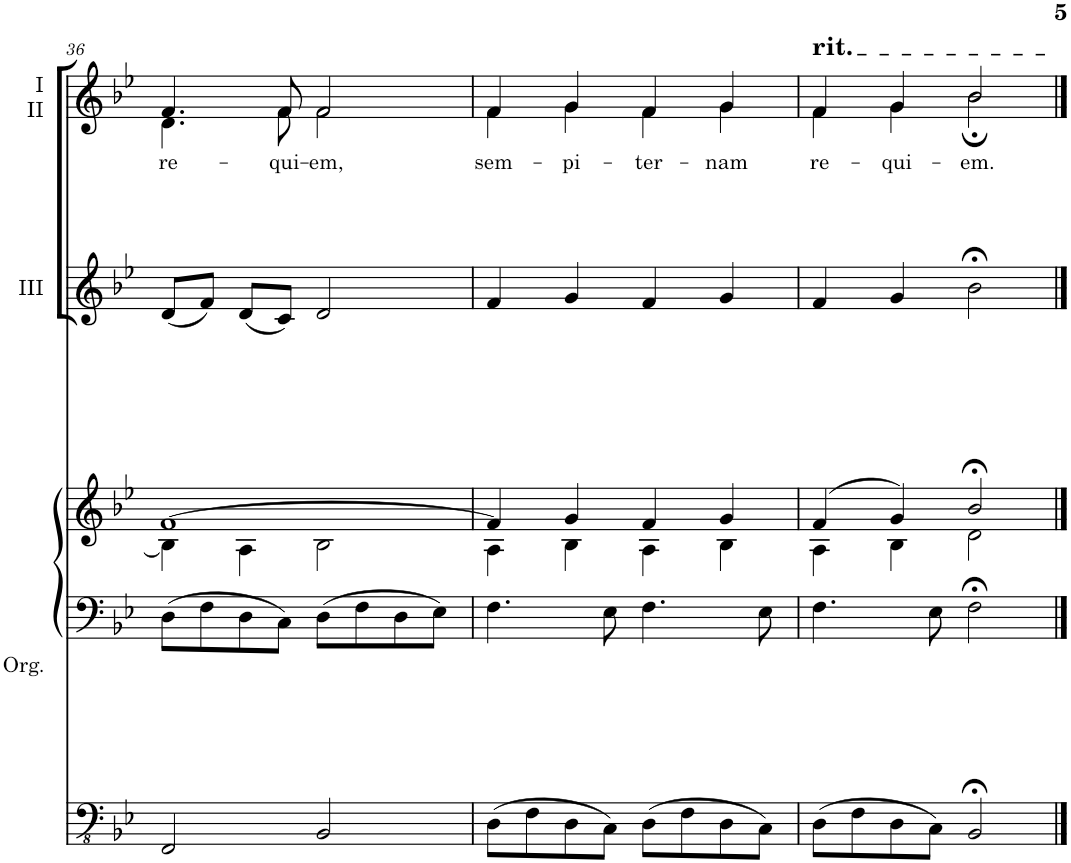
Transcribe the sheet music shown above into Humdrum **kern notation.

**kern	**kern	**kern	**kern	**kern	**text
*part3	*part3	*part3	*part2	*part1	*part1
*staff5	*staff4	*staff3	*staff2	*staff1	*staff1
*I"Pipeorgel	*	*	*I"III	*I"I II	*
*	*	*	*I'III	*I'I II	*
!!LO:PB:g=z
*clefFv4	*clefF4	*clefG2	*clefG2	*clefG2	*
*k[b-e-]	*k[b-e-]	*k[b-e-]	*k[b-e-]	*k[b-e-]	*
*M4/4	*M4/4	*M4/4	*M4/4	*M4/4	*
*met(c)	*met(c)	*met(c)	*met(c)	*met(c)	*
=36	=36	=36	=36	=36	=36
*	*	*^	*	*	*
!	!	!	!	!	!	!LO:LY:b
*	*	*	*	*	*^	*
2FFF/	8D\L	[1f	4B-\]	(8d/L	4.f/	4.d\	re-
.	8F\	.	.	8f/J)	.	.	.
.	8D\	.	4A\	(8d/L	.	.	.
!	!	!	!	!	!	!	!LO:LY:b
.	8C\J	.	.	8c/J)	8f/	8f\	-qui-
!	!	!	!	!	!	!	!LO:LY:b
2BBB-/	8D\L	.	2B-\	2d/	2f/	2f\	-em,
.	8F\	.	.	.	.	.	.
.	8D\	.	.	.	.	.	.
.	8E-\J	.	.	.	.	.	.
=37	=37	=37	=37	=37	=37	=37	=37
!	!	!	!	!	!	!	!LO:LY:b
8DD\L	4.F\	4f/]	4A\	4f/	4f/	4f\	sem-
8FF\	.	.	.	.	.	.	.
!	!	!	!	!	!	!	!LO:LY:b
8DD\	.	4g/	4B-\	4g/	4g/	4g\	-pi-
8CC\J	8E-\	.	.	.	.	.	.
!	!	!	!	!	!	!	!LO:LY:b
8DD\L	4.F\	4f/	4A\	4f/	4f/	4f\	-ter-
8FF\	.	.	.	.	.	.	.
!	!	!	!	!	!	!	!LO:LY:b
8DD\	.	4g/	4B-\	4g/	4g/	4g\	-nam
8CC\J	8E-\	.	.	.	.	.	.
=38	=38	=38	=38	=38	=38	=38	=38
!	!	!	!	!	!LO:TX:a:t=rit.	!	!
!	!	!	!	!	!	!	!LO:LY:b
8DD\L	4.F\	(4f/	4A\	4f/	4f/	4f\	re-
8FF\	.	.	.	.	.	.	.
!	!	!	!	!	!	!	!LO:LY:b
8DD\	.	4g/)	4B-\	4g/	4g/	4g\	-qui-
8CC\J	8E-\	.	.	.	.	.	.
!	!	!	!	!	!	!	!LO:LY:b
2BBB-;</	2F;<\	2b-;</	2d\	2b-;<\	2b-/	2b-;\	-em.
*	*	*v	*v	*	*v	*v	*
==	==	==	==	==	==
*-	*-	*-	*-	*-	*-
